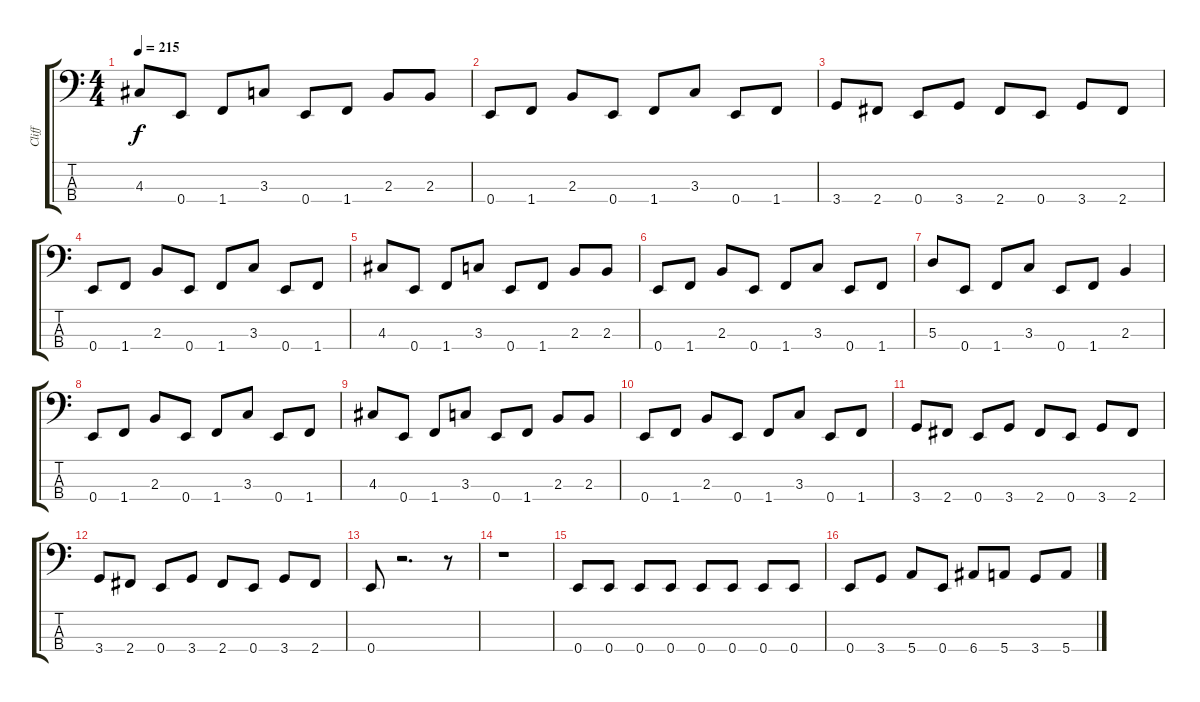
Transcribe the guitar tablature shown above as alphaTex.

\track ("Cliff" "Cliff") {instrument electricbassfinger}
\staff {score tabs}
\tuning (G2 D2 A1 E1) {hide}
\ts (4 4)
\tempo 215
\clef f4
\ks c
4.3.8{dy f} 0.4.8 1.4.8 3.3.8 0.4.8 1.4.8 2.3.8 2.3.8 |
0.4.8 1.4.8 2.3.8 0.4.8 1.4.8 3.3.8 0.4.8 1.4.8 |
3.4.8 2.4.8 0.4.8 3.4.8 2.4.8 0.4.8 3.4.8 2.4.8 |
0.4.8 1.4.8 2.3.8 0.4.8 1.4.8 3.3.8 0.4.8 1.4.8 |
4.3.8 0.4.8 1.4.8 3.3.8 0.4.8 1.4.8 2.3.8 2.3.8 |
0.4.8 1.4.8 2.3.8 0.4.8 1.4.8 3.3.8 0.4.8 1.4.8 |
5.3.8 0.4.8 1.4.8 3.3.8 0.4.8 1.4.8 2.3.4 |
0.4.8 1.4.8 2.3.8 0.4.8 1.4.8 3.3.8 0.4.8 1.4.8 |
4.3.8 0.4.8 1.4.8 3.3.8 0.4.8 1.4.8 2.3.8 2.3.8 |
0.4.8 1.4.8 2.3.8 0.4.8 1.4.8 3.3.8 0.4.8 1.4.8 |
3.4.8 2.4.8 0.4.8 3.4.8 2.4.8 0.4.8 3.4.8 2.4.8 |
3.4.8 2.4.8 0.4.8 3.4.8 2.4.8 0.4.8 3.4.8 2.4.8 |
0.4.8 r.2{d} r.8 |
r.1 |
0.4.8 0.4.8 0.4.8 0.4.8 0.4.8 0.4.8 0.4.8 0.4.8 |
0.4.8 3.4.8 5.4.8 0.4.8 6.4.8 5.4.8 3.4.8 5.4.8
